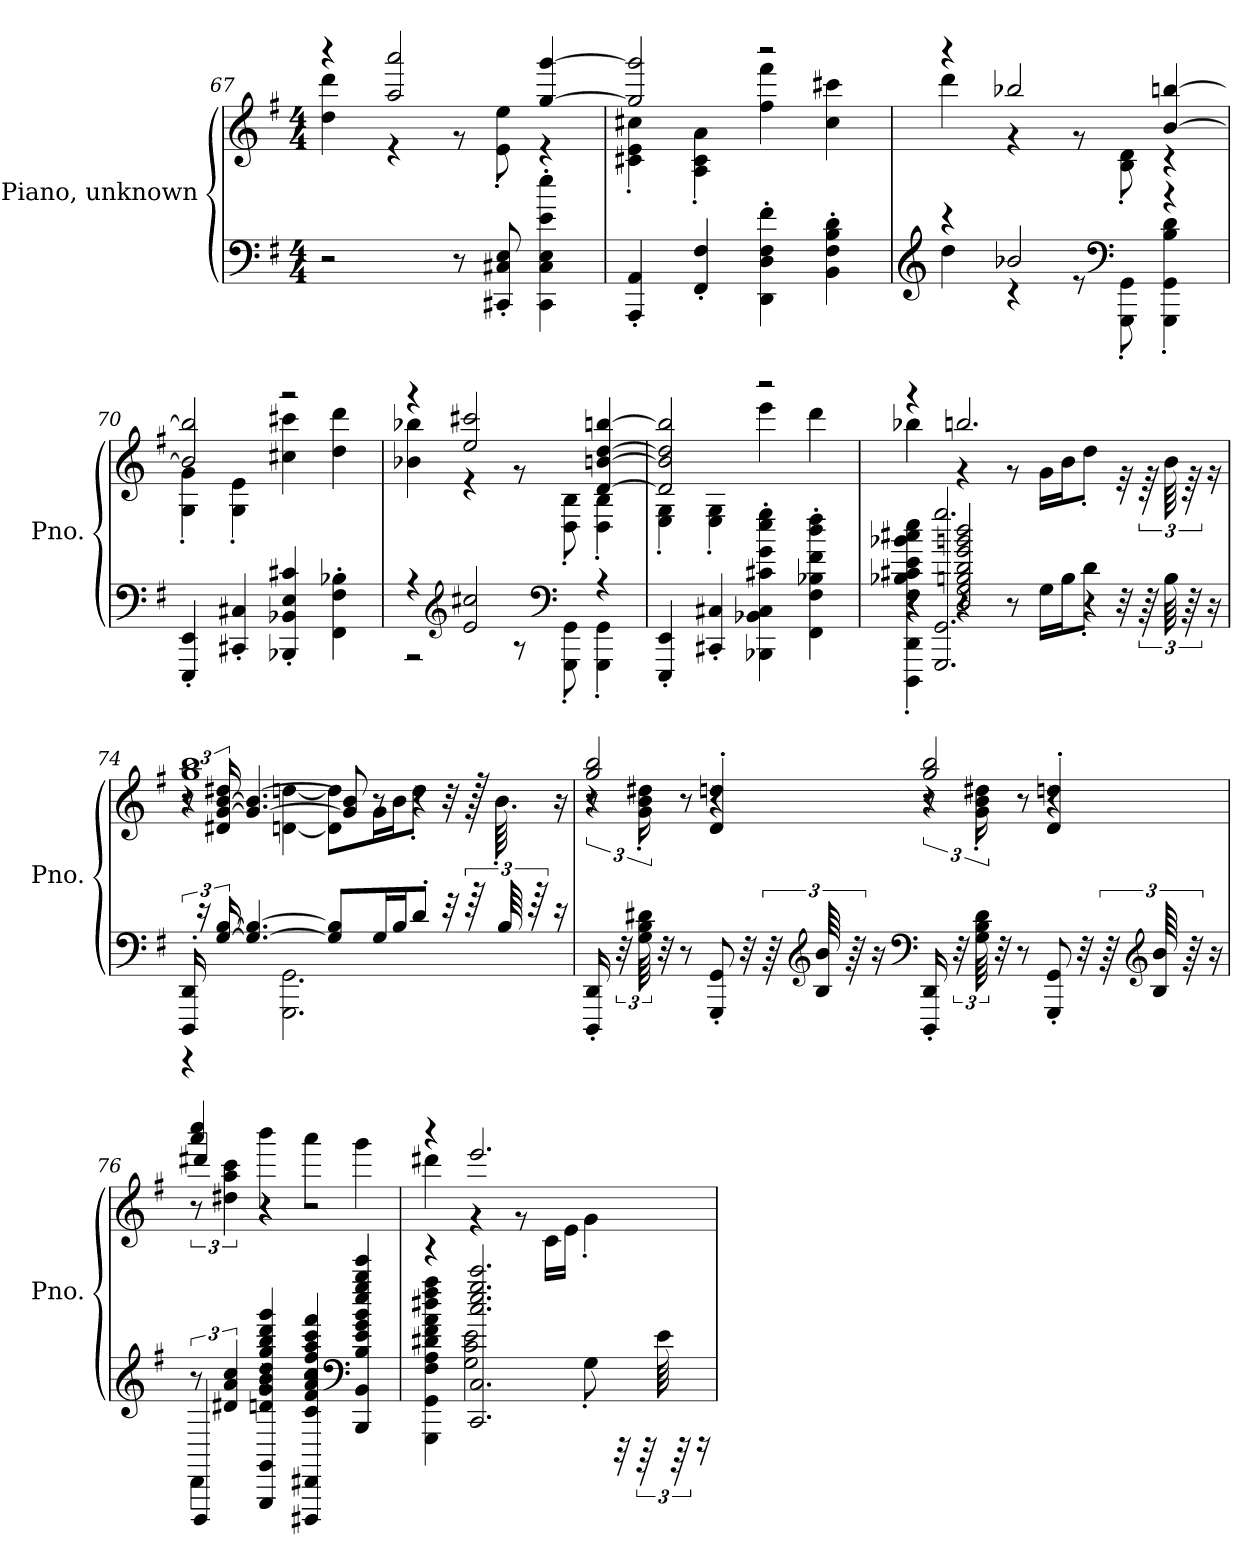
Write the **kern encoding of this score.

**kern	**kern
*part1	*part1
*staff2	*staff1
*I"Piano, unknown	*
*I'Pno.	*
*clefF4	*clefG2
*k[f#]	*k[f#]
*M4/4	*M4/4
=67	=67
*	*^
2r	4r	4dd\ 4ddd\
.	2aa/ 2aaa/	4r
8r	.	8r
8CC#X/' 8C#X/' 8E/'	.	8e\' 8ee\'
4CC#\' 4C#\' 4E\' 4e\' 4ee\'	[4gg/ [4ggg/	4r
=68	=68	=68
4AAA/' 4AA/'	2gg/] 2ggg/]	4c#X\' 4e\' 4cc#X\'
4FF#/' 4F#/'	.	4A\' 4c#\' 4a\'
4DD\' 4D\' 4F#\' 4f#\'	2r	4ff#\ 4fff#\
4BB\' 4F#\' 4B\' 4d\'	.	4cc#\ 4ccc#X\
!!LO:LB:g=z	!!
=69	=69	=69
*clefG2	*	*
*^	*	*
4r	4dd\	4r	4ddd\
2b-X/	4r	2bb-X/	4r
.	8r	.	8r
*clefF4	*	*	*
.	8GGG\' 8GG\'	.	8B\' 8d\'
4r	4GGG\' 4GG\' 4B\' 4d\'	[4b/ [4bbn/	4r
*v	*v	*	*
=70	=70	=70
4EEE/' 4EE/'	2b/] 2bb/]	4G\' 4g\'
4CC#X/' 4C#X/'	.	4G\' 4e\'
4BBB-X/' 4BB-X/' 4E/' 4c#X/'	2r	4cc#X\ 4ccc#X\
4FF#\' 4F#\' 4B-X\'	.	4dd\ 4ddd\
=71	=71	=71
*^	*	*
4r	2r	4r	4b-X\ 4bb-X\
*clefG2	*	*	*
2e/ 2cc#X/	.	2ee/ 2ccc#X/	4r
.	8r	.	8r
*clefF4	*	*	*
.	8GGG\' 8GG\'	.	8D\' 8B\'
4r	4GGG\' 4GG\'	[4d/ [4bn/ [4dd/ [4bbn/	4D\' 4B\'
*v	*v	*	*
=72	=72	=72
4EEE/' 4EE/'	2d/] 2b/] 2dd/] 2bb/]	4E\' 4G\'
4CC#X/' 4C#X/'	.	4E\' 4G\'
4BBB-X\' 4BB-X\' 4C#\' 4c#X\' 4g\' 4ee\' 4gg\'	2r	4eee\
4FF#\' 4F#\' 4B-X\' 4f#\' 4dd\' 4ff#\'	.	4ddd\
!!LO:PB:g=z	!!
=73	=73	=73
*^	*	*
*	*^	*	*
4r	4DDD\' 4DD\' 4F#\' 4B-X\' 4c#X\' 4e\' 4b-X\' 4cc#X\' 4ee\'	4r	4r	4bb-X\
2D/ 2G/ 2Bn/ 2d/ 2g/ 2bn/ 2dd/	4r	2.GGG/ 2.GG/ 2.gg/	2.bbn/	4r
.	8r	.	.	8r
.	16G\LL	.	.	16g\LL
.	16B\J	.	.	16b\J
4r	8d'\J	.	.	8dd'\J
.	32r	.	.	32r
.	96r	.	.	96r
.	96B\	.	.	96b\
.	96r	.	.	96r
.	16r	.	.	16r
*	*v	*v	*	*
=74	=74	=74	=74
*	*	*	*^
24DDD/' 24DD/'	4r	1gg 1bb	4r	12r
24r	.	.	.	.
[24G/ [24B/	.	.	.	24d#X/ [24g/ [24b/ 24dd#X/
4.G/_ 4.B/_	.	.	.	4.g/_ 4.b/_
.	2.GGG\ 2.GG\	.	[4dn\ [4ddn\	.
8G/] 8B/]L	.	.	8d\] 8dd\]L	8g/] 8b/]
16G/L	.	.	16g\L	8r
16B/J	.	.	16b\J	.
8d'/J	.	.	8dd'\J	4r
32r	.	.	32r	.
96r	.	.	128r	.
.	.	.	64.b'\	.
96B/	.	.	.	.
96r	.	.	.	.
16r	.	.	16r	.
*v	*v	*	*	*
!!LO:LB:g=z	!!	!!
=75	=75	=75	=75
16DDD/' 16DD/'	2gg/ 2bb/	12r	4r
48r	.	.	.
96G\ 96B\ 96d#X\	.	24g\' 24b\' 24dd#X\'	.
32r	.	.	.
8r	.	8r	.
8GGG/' 8GG/'	.	4r	4d/' 4ddn/'
32r	.	.	.
96r	.	.	.
*clefG2	*	*	*
96B/ 96b/	.	.	.
96r	.	.	.
16r	.	.	.
*clefF4	*	*	*
16DDD/' 16DD/'	2gg/ 2bb/	12r	4r
48r	.	.	.
96G\ 96B\ 96d#\	.	24g\' 24b\' 24dd#X\'	.
32r	.	.	.
8r	.	8r	.
8GGG/' 8GG/'	.	4r	4d/' 4ddn/'
32r	.	.	.
96r	.	.	.
*clefG2	*	*	*
96B/ 96b/	.	.	.
96r	.	.	.
16r	.	.	.
=76	=76	=76	=76
*^	*	*	*
*	*^	*	*	*
12r	4DD\	4DDD/	4aaa/ 4cccc/	12r	4ddd#X/
6d#X/ 6a/ 6cc/	.	.	.	6dd#X\ 6aa\ 6ccc\	.
4GGG/ 4GG/ 4dn/ 4g/ 4b/ 4dd/ 4gg/ 4bb/ 4ddd/ 4ggg/	4r	4r	4r	4bbb\	4r
4DDD#X/ 4DD#X/ 4c/ 4f#/ 4a/ 4cc/ 4ff#/ 4aa/ 4ccc/ 4fff#/	2r	2r	2r	4aaa\	2r
*clefF4	*	*	*	*	*
4BBB/ 4BB/ 4B/ 4e/ 4g/ 4b/ 4ee/ 4gg/ 4bb/ 4eee/	.	.	.	4ggg\	.
*	*v	*v	*	*	*
*	*	*	*v	*v
!!LO:LB:g=z
=77	=77	=77	=77
4r	4GGG\ 4GG\ 4F#\ 4A\ 4d#X\ 4f#\ 4a\ 4dd#X\ 4ff#\ 4aa\	4r	4ddd#X\
2.CC/ 2.C/ 2.cc/ 2.ee/ 2.gg/ 2.ccc/	2G\ 2c\ 2e\	2.eee/	4r
.	.	.	8r
.	.	.	16c\LL
.	.	.	16e\JJ
.	8G'\	.	4g'\
.	32r	.	.
.	96r	.	.
.	96e\	.	.
.	96r	.	.
.	16r	.	.
*v	*v	*	*
*	*v	*v
=	=
*-	*-
